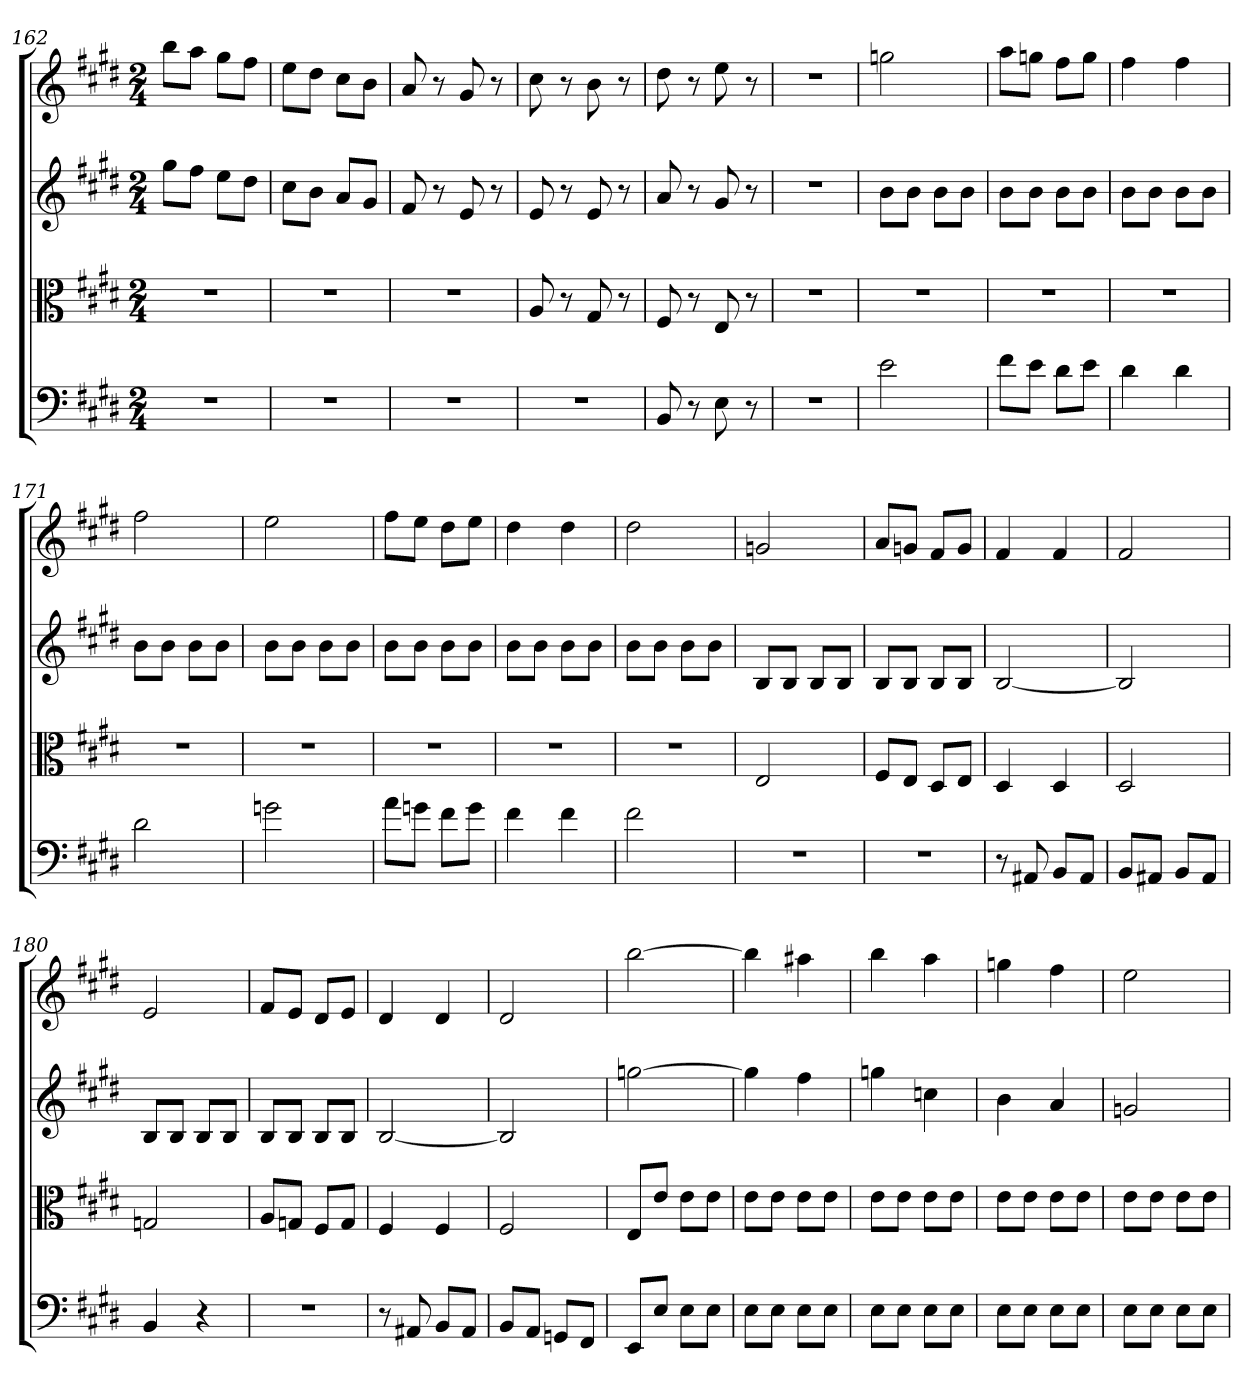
**kern	**kern	**kern	**kern
*part4	*part3	*part2	*part1
*staff4	*staff3	*staff2	*staff1
*clefF4	*clefC3	*	*
*k[f#c#g#d#]	*k[f#c#g#d#]	*k[f#c#g#d#]	*k[f#c#g#d#]
*E:	*E:	*E:	*E:
*M2/4	*M2/4	*M2/4	*M2/4
=162	=162	=162	=162
2r	2r	8gg#L	8bbL
.	.	8ff#J	8aaJ
.	.	8eeL	8gg#L
.	.	8dd#J	8ff#J
=163	=163	=163	=163
2r	2r	8cc#L	8eeL
.	.	8bJ	8dd#J
.	.	8aL	8cc#L
.	.	8g#J	8bJ
=164	=164	=164	=164
2r	2r	8f#	8a
.	.	8r	8r
.	.	8e	8g#
.	.	8r	8r
=165	=165	=165	=165
2r	8A	8e	8cc#
.	8r	8r	8r
.	8G#	8e	8b
.	8r	8r	8r
=166	=166	=166	=166
8BB	8F#	8a	8dd#
8r	8r	8r	8r
8E	8E	8g#	8ee
8r	8r	8r	8r
=167	=167	=167	=167
2r	2r	2r	2r
=168	=168	=168	=168
2e	2r	8bL	2ggn
.	.	8bJ	.
.	.	8bL	.
.	.	8bJ	.
=169	=169	=169	=169
8f#\L	2r	8bL	8aaL
8e\J	.	8bJ	8ggnJ
8d#\L	.	8bL	8ff#L
8e\J	.	8bJ	8ggJ
=170	=170	=170	=170
4d#	2r	8bL	4ff#
.	.	8bJ	.
4d#	.	8bL	4ff#
.	.	8bJ	.
=171	=171	=171	=171
2d#	2r	8bL	2ff#
.	.	8bJ	.
.	.	8bL	.
.	.	8bJ	.
=172	=172	=172	=172
2gn	2r	8bL	2ee
.	.	8bJ	.
.	.	8bL	.
.	.	8bJ	.
=173	=173	=173	=173
8a\L	2r	8bL	8ff#L
8gn\J	.	8bJ	8eeJ
8f#\L	.	8bL	8dd#L
8g\J	.	8bJ	8eeJ
=174	=174	=174	=174
4f#	2r	8bL	4dd#
.	.	8bJ	.
4f#	.	8bL	4dd#
.	.	8bJ	.
=175	=175	=175	=175
2f#	2r	8bL	2dd#
.	.	8bJ	.
.	.	8bL	.
.	.	8bJ	.
=176	=176	=176	=176
2r	2E	8BL	2gn
.	.	8BJ	.
.	.	8BL	.
.	.	8BJ	.
=177	=177	=177	=177
2r	8F#/L	8BL	8aL
.	8E/J	8BJ	8gnJ
.	8D#/L	8BL	8f#L
.	8E/J	8BJ	8gJ
=178	=178	=178	=178
8r	4D#	[2B	4f#
8AA#X	.	.	.
8BB/L	4D#	.	4f#
8AA#/J	.	.	.
=179	=179	=179	=179
8BB/L	2D#	2B]	2f#
8AA#X/J	.	.	.
8BB/L	.	.	.
8AA#/J	.	.	.
=180	=180	=180	=180
4BB	2Gn	8BL	2e
.	.	8BJ	.
4r	.	8BL	.
.	.	8BJ	.
=181	=181	=181	=181
2r	8A/L	8BL	8f#L
.	8Gn/J	8BJ	8eJ
.	8F#/L	8BL	8d#L
.	8G/J	8BJ	8eJ
=182	=182	=182	=182
8r	4F#	[2B	4d#
8AA#X	.	.	.
8BB/L	4F#	.	4d#
8AA#/J	.	.	.
=183	=183	=183	=183
8BB/L	2F#	2B]	2d#
8AA/J	.	.	.
8GGn/L	.	.	.
8FF#/J	.	.	.
=184	=184	=184	=184
8EE/L	8E/L	[2ggn	[2bb
8E/J	8e/J	.	.
8E\L	8e\L	.	.
8E\J	8e\J	.	.
=185	=185	=185	=185
8E\L	8e\L	4gg]	4bb]
8E\J	8e\J	.	.
8E\L	8e\L	4ff#	4aa#X
8E\J	8e\J	.	.
=186	=186	=186	=186
8E\L	8e\L	4ggn	4bb
8E\J	8e\J	.	.
8E\L	8e\L	4ccn	4aa
8E\J	8e\J	.	.
=187	=187	=187	=187
8E\L	8e\L	4b	4ggn
8E\J	8e\J	.	.
8E\L	8e\L	4a	4ff#
8E\J	8e\J	.	.
=188	=188	=188	=188
8E\L	8e\L	2gn	2ee
8E\J	8e\J	.	.
8E\L	8e\L	.	.
8E\J	8e\J	.	.
=	=	=	=
*-	*-	*-	*-
